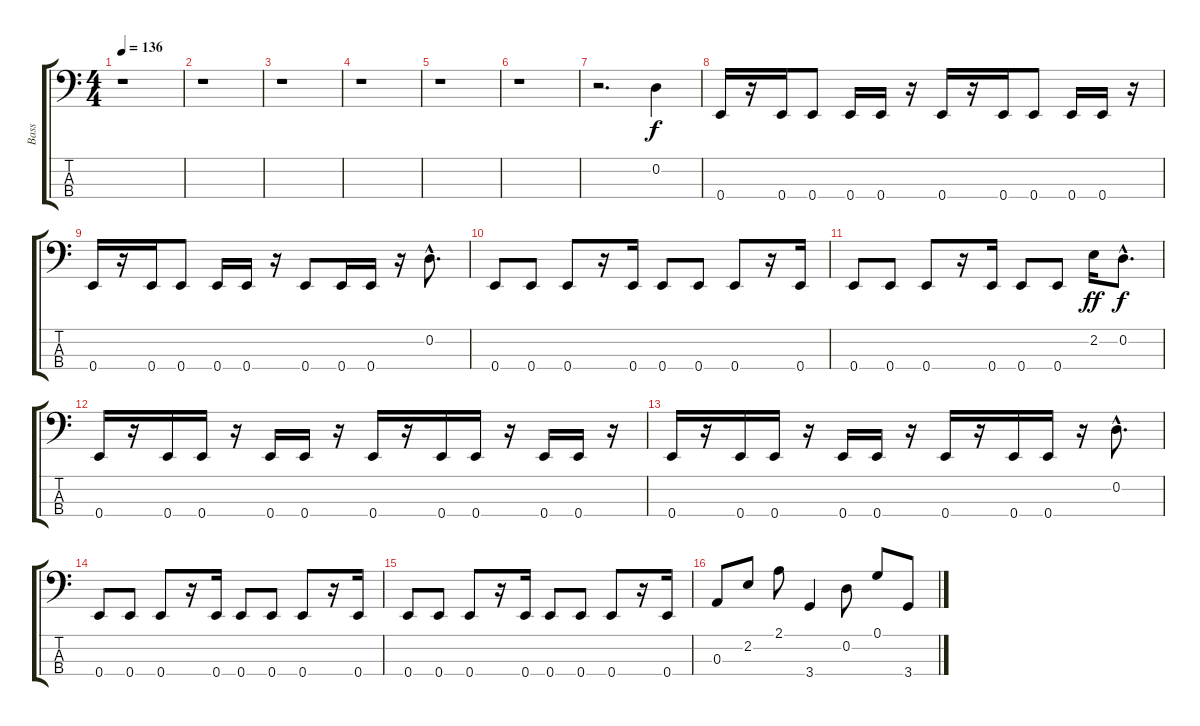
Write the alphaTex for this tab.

\track ("Bass" "Bass") {instrument electricbasspick}
\staff {score tabs}
\tuning (G2 D2 A1 E1) {hide}
\ts (4 4)
\tempo 136
\clef f4
\ks c
r.1{dy f instrument electricbasspick} |
r.1 |
r.1 |
r.1 |
r.1 |
r.1 |
r.2{d} 0.2.4 |
0.4.16 r.16 0.4.16 0.4.8 0.4.16 0.4.16 r.16 0.4.16 r.16 0.4.16 0.4.8 0.4.16 0.4.16 r.16 |
0.4.16 r.16 0.4.16 0.4.8 0.4.16 0.4.16 r.16 0.4.8 0.4.16 0.4.16 r.16 0.2{hac}.8{d} |
0.4.8 0.4.8 0.4.8 r.16 0.4.16 0.4.8 0.4.8 0.4.8 r.16 0.4.16 |
0.4.8 0.4.8 0.4.8 r.16 0.4.16 0.4.8 0.4.8 2.2.16{dy ff} 0.2{hac}.8{d dy f} |
0.4.16 r.16 0.4.16 0.4.16 r.16 0.4.16 0.4.16 r.16 0.4.16 r.16 0.4.16 0.4.16 r.16 0.4.16 0.4.16 r.16 |
0.4.16 r.16 0.4.16 0.4.16 r.16 0.4.16 0.4.16 r.16 0.4.16 r.16 0.4.16 0.4.16 r.16 0.2{hac}.8{d} |
0.4.8 0.4.8 0.4.8 r.16 0.4.16 0.4.8 0.4.8 0.4.8 r.16 0.4.16 |
0.4.8 0.4.8 0.4.8 r.16 0.4.16 0.4.8 0.4.8 0.4.8 r.16 0.4.16 |
0.3.8 2.2.8 2.1.8 3.4.4 0.2.8 0.1.8 3.4.8
